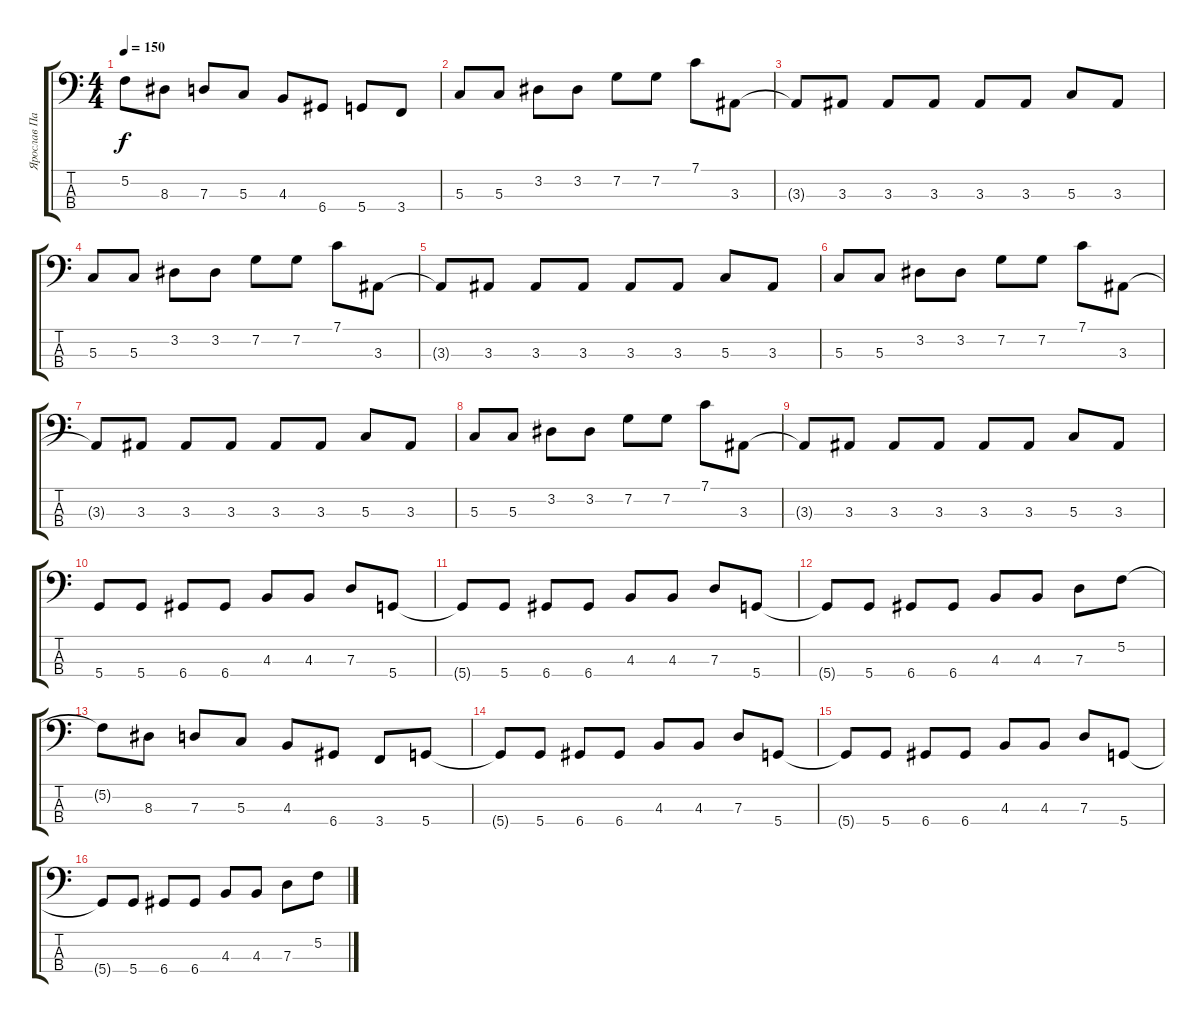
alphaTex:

\track ("Ярослав Пастухов" "Ярослав Па") {instrument electricbassfinger}
\staff {score tabs}
\tuning (F2 C2 G1 D1) {hide}
\ts (4 4)
\tempo 150
\clef f4
\ks c
5.2{t}.8{dy f} 8.3.8 7.3.8 5.3.8 4.3.8 6.4.8 5.4.8 3.4.8 |
5.3.8 5.3.8 3.2.8 3.2.8 7.2.8 7.2.8 7.1.8 3.3.8 |
3.3{t}.8 3.3.8 3.3.8 3.3.8 3.3.8 3.3.8 5.3.8 3.3.8 |
5.3.8 5.3.8 3.2.8 3.2.8 7.2.8 7.2.8 7.1.8 3.3.8 |
3.3{t}.8 3.3.8 3.3.8 3.3.8 3.3.8 3.3.8 5.3.8 3.3.8 |
5.3.8 5.3.8 3.2.8 3.2.8 7.2.8 7.2.8 7.1.8 3.3.8 |
3.3{t}.8 3.3.8 3.3.8 3.3.8 3.3.8 3.3.8 5.3.8 3.3.8 |
5.3.8 5.3.8 3.2.8 3.2.8 7.2.8 7.2.8 7.1.8 3.3.8 |
3.3{t}.8 3.3.8 3.3.8 3.3.8 3.3.8 3.3.8 5.3.8 3.3.8 |
5.4.8 5.4.8 6.4.8 6.4.8 4.3.8 4.3.8 7.3.8 5.4.8 |
5.4{t}.8 5.4.8 6.4.8 6.4.8 4.3.8 4.3.8 7.3.8 5.4.8 |
5.4{t}.8 5.4.8 6.4.8 6.4.8 4.3.8 4.3.8 7.3.8 5.2.8 |
5.2{t}.8 8.3.8 7.3.8 5.3.8 4.3.8 6.4.8 3.4.8 5.4.8 |
5.4{t}.8 5.4.8 6.4.8 6.4.8 4.3.8 4.3.8 7.3.8 5.4.8 |
5.4{t}.8 5.4.8 6.4.8 6.4.8 4.3.8 4.3.8 7.3.8 5.4.8 |
5.4{t}.8 5.4.8 6.4.8 6.4.8 4.3.8 4.3.8 7.3.8 5.2.8
